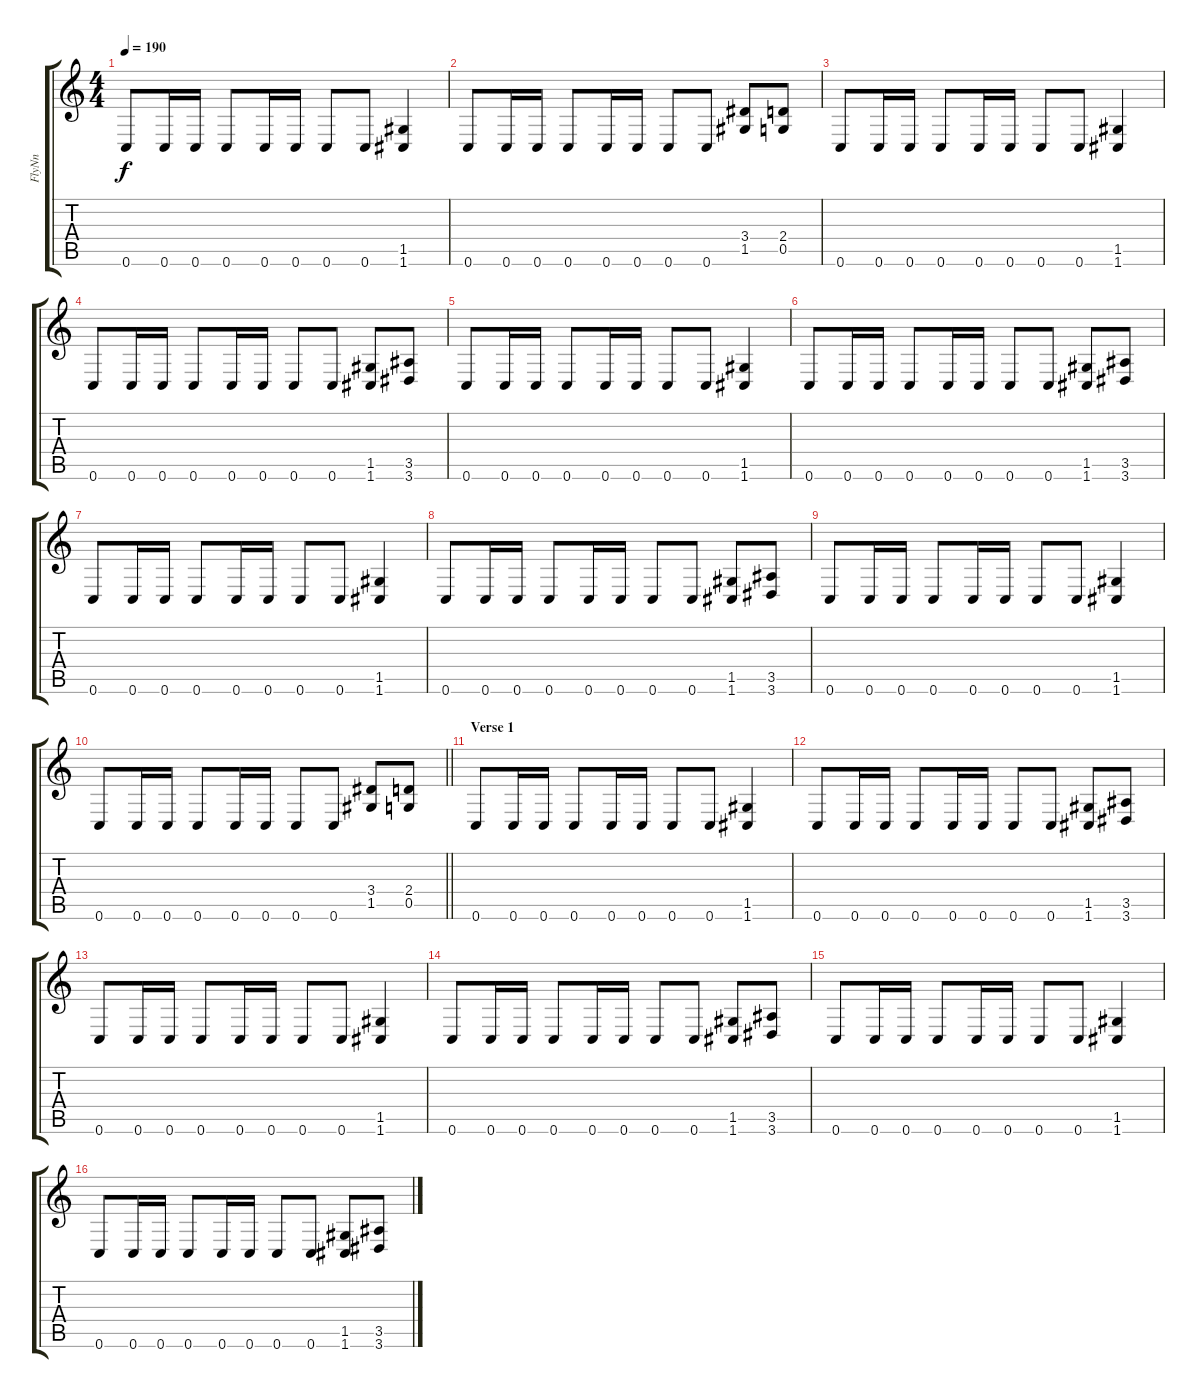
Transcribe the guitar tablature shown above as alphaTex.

\track ("FlyNn" "FlyNn") {instrument distortionguitar}
\staff {score tabs}
\tuning (D4 A3 F3 C3 G2 C2) {hide}
\ts (4 4)
\tempo 190
\clef g2
\ks c
0.6.8{dy f} 0.6.16 0.6.16 0.6.8 0.6.16 0.6.16 0.6.8 0.6.8 (1.5 1.6).4 |
0.6.8 0.6.16 0.6.16 0.6.8 0.6.16 0.6.16 0.6.8 0.6.8 (3.4 1.5).8 (2.4 0.5).8 |
0.6.8 0.6.16 0.6.16 0.6.8 0.6.16 0.6.16 0.6.8 0.6.8 (1.5 1.6).4 |
0.6.8 0.6.16 0.6.16 0.6.8 0.6.16 0.6.16 0.6.8 0.6.8 (1.5 1.6).8 (3.5 3.6).8 |
0.6.8 0.6.16 0.6.16 0.6.8 0.6.16 0.6.16 0.6.8 0.6.8 (1.5 1.6).4 |
0.6.8 0.6.16 0.6.16 0.6.8 0.6.16 0.6.16 0.6.8 0.6.8 (1.5 1.6).8 (3.5 3.6).8 |
0.6.8 0.6.16 0.6.16 0.6.8 0.6.16 0.6.16 0.6.8 0.6.8 (1.5 1.6).4 |
0.6.8 0.6.16 0.6.16 0.6.8 0.6.16 0.6.16 0.6.8 0.6.8 (1.5 1.6).8 (3.5 3.6).8 |
0.6.8 0.6.16 0.6.16 0.6.8 0.6.16 0.6.16 0.6.8 0.6.8 (1.5 1.6).4 |
\barLineRight lightlight
0.6.8 0.6.16 0.6.16 0.6.8 0.6.16 0.6.16 0.6.8 0.6.8 (3.4 1.5).8 (2.4 0.5).8 |
\section ("" "Verse 1")
0.6.8 0.6.16 0.6.16 0.6.8 0.6.16 0.6.16 0.6.8 0.6.8 (1.5 1.6).4 |
0.6.8 0.6.16 0.6.16 0.6.8 0.6.16 0.6.16 0.6.8 0.6.8 (1.5 1.6).8 (3.5 3.6).8 |
0.6.8 0.6.16 0.6.16 0.6.8 0.6.16 0.6.16 0.6.8 0.6.8 (1.5 1.6).4 |
0.6.8 0.6.16 0.6.16 0.6.8 0.6.16 0.6.16 0.6.8 0.6.8 (1.5 1.6).8 (3.5 3.6).8 |
0.6.8 0.6.16 0.6.16 0.6.8 0.6.16 0.6.16 0.6.8 0.6.8 (1.5 1.6).4 |
0.6.8 0.6.16 0.6.16 0.6.8 0.6.16 0.6.16 0.6.8 0.6.8 (1.5 1.6).8 (3.5 3.6).8
